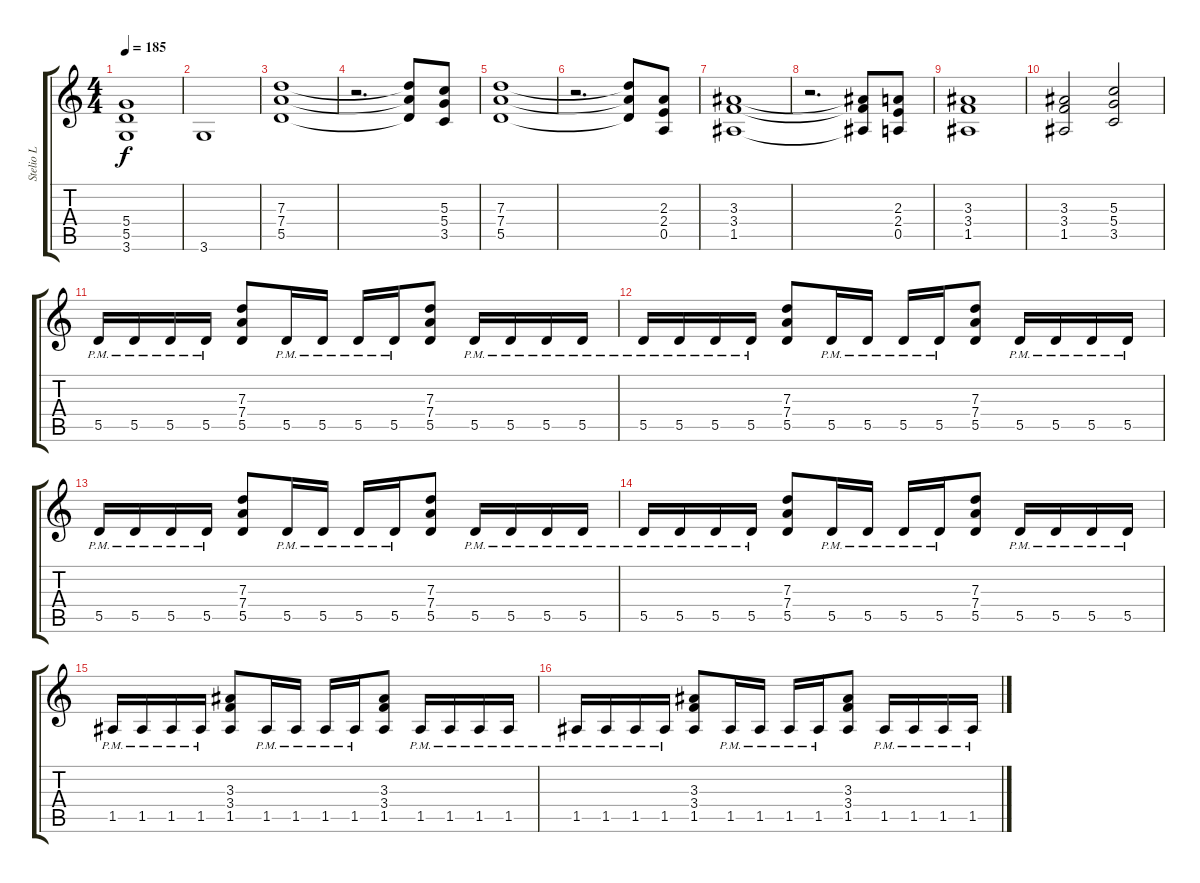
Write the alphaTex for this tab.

\track ("Stelio L" "Stelio L") {instrument overdrivenguitar}
\staff {score tabs}
\tuning (E4 B3 G3 D3 A2 E2) {hide}
\ts (4 4)
\tempo 185
\clef g2
\ks c
(5.4 5.5 3.6).1{dy f} |
3.6.1 |
(7.3 7.4 5.5).1 |
r.2{d} (7.3{t} 7.4{t} 5.5{t}).8 (5.3 5.4 3.5).8 |
(7.3 7.4 5.5).1 |
r.2{d} (7.3{t} 7.4{t} 5.5{t}).8 (2.3 2.4 0.5).8 |
(3.3 3.4 1.5).1 |
r.2{d} (3.3{t} 3.4{t} 1.5{t}).8 (2.3 2.4 0.5).8 |
(3.3 3.4 1.5).1 |
(3.3 3.4 1.5).2 (5.3 5.4 3.5).2 |
5.5{pm}.16 5.5{pm}.16 5.5{pm}.16 5.5{pm}.16 (7.3 7.4 5.5).8 5.5{pm}.16 5.5{pm}.16 5.5{pm}.16 5.5{pm}.16 (7.3 7.4 5.5).8 5.5{pm}.16 5.5{pm}.16 5.5{pm}.16 5.5{pm}.16 |
5.5{pm}.16 5.5{pm}.16 5.5{pm}.16 5.5{pm}.16 (7.3 7.4 5.5).8 5.5{pm}.16 5.5{pm}.16 5.5{pm}.16 5.5{pm}.16 (7.3 7.4 5.5).8 5.5{pm}.16 5.5{pm}.16 5.5{pm}.16 5.5{pm}.16 |
5.5{pm}.16 5.5{pm}.16 5.5{pm}.16 5.5{pm}.16 (7.3 7.4 5.5).8 5.5{pm}.16 5.5{pm}.16 5.5{pm}.16 5.5{pm}.16 (7.3 7.4 5.5).8 5.5{pm}.16 5.5{pm}.16 5.5{pm}.16 5.5{pm}.16 |
5.5{pm}.16 5.5{pm}.16 5.5{pm}.16 5.5{pm}.16 (7.3 7.4 5.5).8 5.5{pm}.16 5.5{pm}.16 5.5{pm}.16 5.5{pm}.16 (7.3 7.4 5.5).8 5.5{pm}.16 5.5{pm}.16 5.5{pm}.16 5.5{pm}.16 |
1.5{pm}.16 1.5{pm}.16 1.5{pm}.16 1.5{pm}.16 (3.3 3.4 1.5).8 1.5{pm}.16 1.5{pm}.16 1.5{pm}.16 1.5{pm}.16 (3.3 3.4 1.5).8 1.5{pm}.16 1.5{pm}.16 1.5{pm}.16 1.5{pm}.16 |
1.5{pm}.16 1.5{pm}.16 1.5{pm}.16 1.5{pm}.16 (3.3 3.4 1.5).8 1.5{pm}.16 1.5{pm}.16 1.5{pm}.16 1.5{pm}.16 (3.3 3.4 1.5).8 1.5{pm}.16 1.5{pm}.16 1.5{pm}.16 1.5{pm}.16
